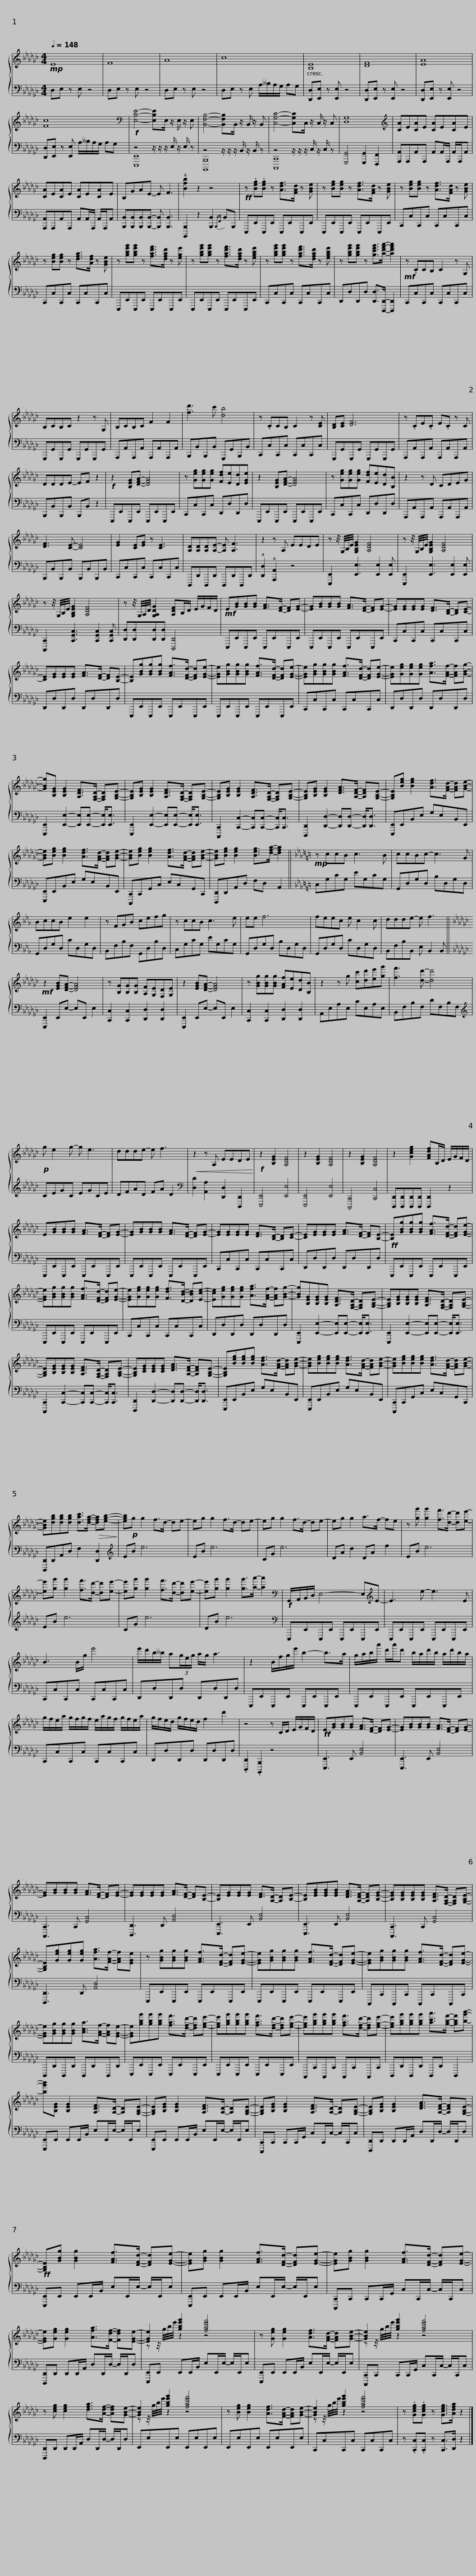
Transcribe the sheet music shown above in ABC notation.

X:1
%%score { ( 1 4 ) | ( 2 3 ) }
L:1/8
Q:1/4=148
M:4/4
I:linebreak $
K:Gb
V:1 treble
V:4 treble
V:2 bass
V:3 bass
V:1
!mp! E8 | F8 | A8 | c8 | [B,E]8 | %5
 [DF]8 |$ [EA]8 | [Fc]8 |[K:bass]!f! [E,B,E]4- [E,B,E]E,/ z/ E,/ z/ E, | [B,,F,B,]4- [B,,F,B,]B,,/ z/ B,,/ z/ B,, |$ %10
 [C,G,C]4- [C,G,C]C,/ z/ C,/ z/ C, | [D,G,]8 |[K:treble] [CA]E[CA]E [CA]E[CA]E | [CA]E[CA]E [CA]E[CA]E |$ B,GAE- E F3 | %15
 !^![Bfb]2 z2 z4 |!ff! z .[Beg].[Beg] z [Adf]>[FAd] z [GBe] | z [Beg][Beg] z [Adf]>[FAd] z [GBe] |$ z [Beg][Beg] z [Adf]>[FAd] z [GBe] | z [Beg][Beg] z [dfa]>[Adf] z [GBe] | %20
 z [gbe'g'][gbe'g'] z [fad'f']>[dfad'] z [ege'] | z [gbe'g'][gbe'g'] z [fad'f']>[dfad'] z [egbe'] |$ z [gbe'g'][gbe'g'] z [fad'f']>[dfad'] z [egbe'] | z [gbe'g'][gbe'g'] z [gc'e'g']>[ad'f'a']- [ad'f'a']2 |!mf! z .CCB, C2 z G, | %25
 B,CB,C z2 z G, |$ B,CB,C F2 F2 | [fd']3 c' [db]4 | z .CCB, C2 z [CE] | [B,D][CE] [DF]6 |$ %30
 z .CE.C E.C z C | DDDE- EF z2 |!f! z2 [B,EG][DFA]- [DFA]4 | z [Geg][Geg][Geg] [Fdf][Ee][Dd][EGe] |$ z2 [B,EG][DFA]- [DFA]4 | %35
 z [Geg][Geg][Geg] [Fdf][Ee][Dd][B,B] | z2 z D CDEG | [DF]3 [CE]- [CE]4 |$ [EG]2 [CE][EG] z [CE]3 | [A,D][A,D][A,D][A,E]- [A,E] [A,F]3 | %40
 z2 z A, EEDE | z z/4 G,/4B,/4E/4 [G,B,EG]2 [A,DF]4 |$ z z/4 G,/4B,/4E/4 [G,B,EG]2 [A,DF]4 | z z/4 G,/4B,/4E/4 [G,B,EG]2 [A,DF]4 | z z/4 G,/4A,/4D/4 [G,A,DG]2 [A,DF]B,/D/ E/G/F/D/ |$ %45
!mf! E[GB][GB][GB] [FA]>[DF]- [DF][EG]- | [EG][GB][GB][GB] [FA]>[DF]- [DF][EG]- | [EG][EG][EG][EG] [DF]>[B,D]- [B,D][CE]- | [CE][EG][EG][EG] [FA]>[DF]- [DF][B,E]- |$ [B,E][GBg][GBg][GBg] [FAf]>[DFd]- [DFd][EGe]- | %50
 [EGe][GBg][GBg][GBg] [FAf]>[DFd]- [DFd][EGe]- | [EGe][GBg][GBg][GBg] [FAf]>[DFd]- [DFd][EGe]- | [EGe][Geg][Geg][Geg] [Afa]>[FAf]- [FAf][GBg]- |$ [GBg][B,EG] [B,EG]2 [A,DF]>[F,A,D]- [F,A,D][G,B,E]- | [G,B,E][B,EG] [B,EG]2 [A,DF]>[F,A,D]- [F,A,D][G,B,E]- | %55
 [G,B,E][B,EG] [B,EG]2 [A,DF]>[F,A,D]- [F,A,D][G,B,E]- |$ [G,B,E][B,EG] [B,EG]2 [DFA]>[A,DF]- [A,DF][G,B,E]- | [G,B,E][Beg] [Beg]2 [Adf]>[FAd]- [FAd][GBe]- | [GBe][Beg] [Beg]2 [Adf]>[FAd]- [FAd][GBe]- | [GBe][Beg] [Beg]2 [Adf]>[FAd]- [FAd][GBe]- |$ %60
 [GBe][Beg] [Beg]2 [Beg]>[dfa]- [dfa]2 ||[K:Eb]!mp! z ccB c3 B | ccBc- c3 G | BccB e2 e2 | z FGB cefg |$ %65
 z ccB c3 e | ee f6 | feec e c2 c | ddde- e f3 ||[K:Gb]!mf! z2 [EGB][DFA]- [DFA]4 |$ %70
 z [B,G][B,G][B,G] [A,F][G,E][F,D][G,E] | z2 [EGB][DFA]- [DFA]4 | z [GBg][GBg][GBg] [FAf][Ee][Dd][B,B] | z2 z g [cc'][dd'][ee'][gg'] |$ [ff']3 [dd']- [dd']4 | %75
!p! g e2 g- g e3 | ddde- e f3 |!<(! z2 z A, EEDE!<)! |!f! z2 [B,EG]2 [A,DF]4 | z2 [B,EG]2 [A,DF]4 |$ %80
 z2 [B,EG]2 [A,DF]4 | z2 [Gceg]2 [FAdf]B,/D/ E/G/F/D/ | E[GB][GB][GB] [FA]>[DF]- [DF][EG]- | [EG][GB][GB][GB] [FA]>[DF]- [DF][EG]- |$ [EG][EG][EG][EG] [DF]>[B,D]- [B,D][CE]- | %85
 [CE][EG][EG][EG] [FA]>[DF]- [DF][B,E]- |!ff! [B,E][GBg][GBg][GBg] [FAf]>[DFd]- [DFd][EGe]- | [EGe][GBg][GBg][GBg] [FAf]>[DFd]- [DFd][EGe]- |$ [EGe][Geg][Geg][Geg] [Fdf]>[DBd]- [DBd][Ece]- | [Ece][Geg][Geg][Geg] [Afa]>[FAf]- [FAf][GBg]- | %90
 [GBg][B,EG][B,EG][B,EG] [A,DF]>[F,A,D]- [F,A,D][G,B,E]- |$ [G,B,E][B,EG][B,EG][B,EG] [A,DF]>[F,A,D]- [F,A,D][G,B,E]- | [G,B,E][B,EG][B,EG][B,EG] [A,DF]>[F,A,D]- [F,A,D][G,B,E]- | [G,B,E][CEG][CEG][CEG] [DFA]>[A,DF]- [A,DF][G,B,E]- |$ [G,B,E][Beg][Beg][Beg] [Adf]>[FAd]- [FAd][GBe]- | %95
 [GBe][Beg][Beg][Beg] [Adf]>[FAd]- [FAd][GBe]- | [GBe][Beg][Beg][Beg] [Adf]>[FAd]- [FAd][GBe]- | [GBe][dgb][dgb][dgb] [dac']>[dfa]-!>(! [dfa][egb]-!>)! |$ [egb]!p!g g2 f>d- de- | eg g2 f>d- de- | %100
 eg g2 f>d- de- | eg g2 a>f- fe | z [gg'] [gg']2 [ff']>[dd']- [dd'][ee']- |$ [ee'][gg'] [gg']2 [ff']>[dd']- [dd'][ee']- | [ee'][gg'] [gg']2 [ff']>[dd']- [dd'][ee']- | %105
 [ee'][gg'] [gg']2 [gg']>[aa']- [aa']2 |[K:bass]!f! G,,/A,,/B,,/D,/ E,4- E,[K:treble]E- |$ E3 e- e3 E | B3 B/g/ e'4 | e'/d'/b/__b/ a(3g/e/g/ a/g/ a3 |$ %110
 z2 B/f/g/e'/ b2- b>a | g/a/b/a'/ d'/a'/d' b/a/d'/b/ a/d'/b/a/ |$ g/f/e/a/ g/f/g/f/ e/a/g/f/ g/f/e/a/ | g/f/e/d/ g/f/e/d/ f2 d'2 | z4 z C/D/ E/G/F/D/ |$ %115
!ff! E[GB][GB][GB] [FA]>[DF]- [DF][EG]- | [EG][GB][GB][GB] [FA]>[DF]- [DF][EG]- | [EG][GB][GB][GB] [FA]>[DF]- [DF][EG]- | [EG][EG][EG][EG] [FA]>[DF]- [DF][B,E]- |$ [B,E][EG][EG][EG] [DF]>[A,D]- [A,D][B,E]- | %120
 [B,E][EGB][EGB][EGB] [DFA]>[A,DF]- [A,DF][B,EG]- | [B,EG][B,EG][B,EG][B,EG] [A,DF]>[F,A,D]- [F,A,D][G,B,E]- | [G,B,E][Geg][Geg][Geg] [Afa]>[FAf]- [FAf][EGe] |$ z [GBg][GBg][GBg] [FAf]>[DFd]- [DFd][EGe]- | [EGe][GBg][GBg][GBg] [FAf]>[DFd]- [DFd][EGe]- | %125
 [EGe][GBg][GBg][GBg] [FAf]>[DFd]- [DFd][EGe]- |$ [EGe][GBg][GBg][GBg] [Aca]>[FAf]- [FAf][EGe]- | [EGe][gbg'][gbg'][gbg'] [faf']>[dfd']- [dfd'][ege']- | [ege'][gbg'][gbg'][gbg'] [faf']>[dfd']- [dfd'][ege']- |$ [ege'][gbg'][gbg'][gbg'] [faf']>[dfd']- [dfd'][ege']- | %130
 [ege'][gbg'][gbg'][gbg'] [ac'a']>[gbf']- [gbf'][bg'b']- | [bg'b'][B,EG] [B,EG]2 [A,DF]>[A,D]- [A,D][G,B,E]- |$ [G,B,E][B,EG] [B,EG]2 [A,DF]>[A,D]- [A,D][G,B,E]- | [G,B,E][B,EG] [B,EG]2 [A,DF]>[A,D]- [A,D][G,B,E]- | [G,B,E][B,EG] [B,EG]2 [DFA]>[A,DF]- [A,DF][G,B,E]- |$ %135
!ff! [G,B,E][GBg] [GBg]2 [FAf]>[DFd]- [DFd][EGe]- | [EGe][GBg] [GBg]2 [FAf]>[DFd]- [DFd][EGe]- | [EGe][GBg] [GBg]2 [FAf]>[DFd]- [DFd][EGe]- |$ [EGe][Geg] [Geg]2 [Afa]>[Fdf]- [Fdf][EGe]- | [EGe]2 [gbe'g']2 [fad'f']4 | %140
 z [Geg] [Geg]2 [Adf]>[FAd]- [FAd][GBe]- |$ [GBe]2 [gbe'g']2 [fad'f']4 | z [ceg] [ceg]2 [dfa]>[Adf]- [Adf][GBe]- | [GBe]2 [gbe'g']2 [fad'f']4 |$ z [Beg] [Beg]2 [Adf]>[FAd]- [FAd][GBe]- | %145
 [GBe]2 [gbe'g']2 [fad'f']4 | z .[Gceg].[Gceg] z [Gceg]>[Adfa] z2 |] %147
V:2
 D,E, z E, z4 | D,E, z E, z4 | D,E, z E, z4 | D,E, z E, A,/__B,/A,/G,/ A,G, | [D,,D,][E,,E,] z [E,,E,] z4 | %5
 [D,,D,][E,,E,] z [E,,E,] z4 |$ [D,,D,][E,,E,] z [E,,E,] z4 | [D,,D,][E,,E,] z [E,,E,] A,/__B,/A,/G,/ A,G, | z4 z/ z/ z/ E,/ z/ E,/ z | z4 z/ z/ z/ B,,/ z/ B,,/ z |$ %10
 z4 z/ z/ z/ C,/ z/ C,/ z | [G,,,G,,]4 [G,,,G,,]2 [F,,,F,,]2 | [A,,,A,,]A,,,A,,A,,, A,,A,,/A,,,/ A,,/A,,,/A,, | [A,,,A,,]A,,,A,,A,,, A,,A,,/A,,,/ A,,/A,,,/A,, |$ [B,,,B,,][B,,,B,,][B,,,B,,][B,,,B,,]- [B,,,B,,] [B,,,B,,]3 | %15
 [B,,,,B,,,]2 z2 [B,,,B,,]2{B,,,F,,} B,,B,,, | E,,,E,,E,,,E,, E,,,E,,E,,,E,, | E,,,E,,E,,,E,, E,,,E,,E,,,E,, |$ C,,C,C,,C, C,,C,C,,C, | C,,C,C,,C, C,,C,C,,C, | %20
 E,,,E,,E,,,E,, E,,,E,,E,,,E,, | E,,,E,,E,,,E,, E,,,E,,E,,,E,, |$ C,,C,C,,C, C,,C,C,,C, | D,,D,D,,D, [D,,D,]>[D,,,D,,]- [D,,,D,,]2 | C,,C,C,,C, C,,C,C,,C, | %25
 G,,,G,,G,,,G,, G,,,G,,G,,,G,, |$ A,,,A,,A,,,A,, A,,,A,,A,,,A,, | B,,,B,,B,,,B,, G,,,G,,B,,,B,, | C,,C,C,,C, C,,C,C,,C, | G,,,G,,G,,,G,, G,,,G,,G,,,G,, |$ %30
 A,,,A,,A,,,A,, A,,,A,,A,,,A,, | B,,,B,,B,,,B,, B,,,B,, z2 | E,,,E,,E,,,E,, E,,,E,,E,,,E,, | C,,C,C,,C, D,,D,D,,D, |$ E,,,E,,E,,,E,, E,,,E,,E,,,E,, | %35
 C,,C,C,,C, D,,D,D,,D, | A,,,A,,A,,,A,, A,,,A,,A,,,A,, | B,,,B,,B,,,B,, B,,,B,,B,,,B,, |$ C,,C,C,,C, C,,C,C,,C, | D,,,D,,D,,,D,, D,,,D,,D,,,D,, | %40
 !^![D,,D,]2 !^![A,,,A,,]2 z4 | [E,,,E,,]2 [E,,E,]3 [E,,E,]2 [E,,E,] |$ [E,,,E,,]2 [E,,E,]3 [E,,E,]2 [E,,E,] | [C,,,C,,]2 [C,,G,,C,]3 [C,,G,,C,]2 [C,,G,,C,] | [D,,D,][D,,D,][D,,D,][D,,D,] [D,,,D,,]4 |$ %45
 E,,,E,,E,,,E,, E,,,E,,E,,,E,, | E,,,E,,E,,,E,, E,,,E,,E,,,E,, | C,,C,C,,C, C,,C,C,,C, | D,,D,D,,D, D,,D,D,,D, |$ E,,,E,,E,,,E,, E,,,E,,E,,,E,, | %50
 E,,,E,,E,,,E,, E,,,E,,E,,,E,, | C,,C,C,,C, C,,C,C,,C, | D,,D,D,,D, D,,D,D,,D, |$ [E,,,E,,]2 [E,,E,]2- [E,,E,][E,,E,]- [E,,E,]<[E,,E,] | [E,,,E,,]2 [E,,E,]2- [E,,E,][E,,E,]- [E,,E,]<[E,,E,] | %55
 [C,,,C,,]2 [C,,C,]2- [C,,C,][C,,C,]- [C,,C,]<[C,,C,] |$ [D,,,D,,]2 [D,,D,]2- [D,,D,][D,,D,]- [D,,D,]<[D,,D,] | [E,,,E,,]E,,B,,E, G,E,B,,E,, | [E,,,E,,]E,,B,,E, G,E,B,,E,, | [C,,,C,,]C,,G,,C, E,C,G,,C,, |$ %60
 [D,,,D,,]D,,A,,D, F,D, A,,2 ||[K:Eb] C,G,CG, EG,CG, | G,,D,G,D, B,D,G,D, | G,,D,G,D, CD,G,D, | B,,F,B,F, G,,D,B,D, |$ %65
 C,G,CG, EG,CG, | G,,D,G,D, B,D,G,D, | G,,D,G,D, CD,G,D, | B,,F,B,B,, E, B,,2 B,, ||[K:Gb] [E,,,E,,]2 E,,E,- E,E,, E,2 |$ %70
 [C,,C,]2 [C,,C,]2 [D,,D,]2 [D,,D,]2 | [E,,,E,,]2 E,,E,- E,E,, E,2 | [C,,C,]2 [C,,C,]2 [D,,D,]2 [D,,D,]2 | A,,E,A,E, CE,A,E, |$ B,,F,B,F, DF,B,F, | %75
[K:treble] CEGC EGCE | DFAD FA D2 |[K:bass] [D,D]2 [A,,A,]2 [D,,D,]2 [D,,,D,,]2 | [E,,,E,,]4 [E,,E,]4 | [E,,,E,,]4 [E,,E,]4 |$ %80
 [C,,,C,,]4 [C,,C,]4 | [D,,,D,,][D,,,D,,][D,,,D,,][D,,,D,,] [D,,,D,,]2 z2 | E,,,E,,E,,,E,, E,,,E,,E,,,E,, | E,,,E,,E,,,E,, E,,,E,,E,,,E,, |$ C,,C,C,,C, C,,C,C,,C, | %85
 D,,D,D,,D, D,,D,D,,D, | E,,,E,,E,,,E,, E,,,E,,E,,,E,, | E,,,E,,E,,,E,, E,,,E,,E,,,E,, |$ C,,C,C,,C, C,,C,C,,C, | D,,D,D,,D, D,,D,D,,D, | %90
 [E,,,E,,]2 [E,,E,]2- [E,,E,][E,,E,]- [E,,E,]<[E,,E,] |$ [E,,,E,,]2 [E,,E,]2- [E,,E,][E,,E,]- [E,,E,]<[E,,E,] | [C,,,C,,]2 [C,,C,]2- [C,,C,][C,,C,]- [C,,C,]<[C,,C,] | [D,,,D,,]2 [D,,D,]2- [D,,D,][D,,D,]- [D,,D,]<[D,,D,] |$ [E,,,E,,]E,,B,,E, G,E,B,,E,, | %95
 [E,,,E,,]E,,B,,E, G,E,B,,E,, | [C,,,C,,]C,,G,,C, E,C,G,,C,, | [D,,,D,,]D,,A,,D, F,2 [D,,D,]2 |$[K:treble] EB e6 | EB e6 | %100
 CG e6 | DA d2 DA f2 | EB e6 |$ EB e6 | CG e6 | %105
 DB e6 |[K:bass] E,,,E,,E,,,E,, E,,,E,,E,,,E,, |$ E,,,E,,E,,,E,, E,,,E,,E,,,E,, | C,,C,C,,C, C,,C,C,,C, | D,,D,D,,D, D,,D,D,,D, |$ %110
 E,,,E,,E,,,E,, E,,,E,,E,,,E,, | E,,,E,,E,,,E,, E,,,E,,E,,,E,, |$ C,,C,C,,C, C,,C,C,,C, | D,,D,D,,D, D,,D,D,,D, | .[D,,,D,,]2 .[B,,,,B,,,]2 z4 |$ %115
 [E,,,E,,]3 E,, [B,,E,]4 | [E,,,E,,]3 E,, [B,,E,]4 | [C,,,C,,]3 C,, [G,,C,]4 | [D,,,D,,]3 D,, [A,,D,]4 |$ [E,,,E,,]3 E,, [B,,E,]4 | %120
 [E,,,E,,]3 E,, [B,,E,]4 | [C,,,C,,]3 C,, [G,,C,]4 | [D,,,D,,]3 D,, [A,,D,]4 |$ E,,,E,,E,,,E,, E,,,E,,E,,,E,, | E,,,E,,E,,,E,, E,,,E,,E,,,E,, | %125
 C,,,C,,C,,,C,, C,,,C,,C,,,C,, |$ D,,,D,,D,,,D,, D,,,D,,D,,,D,, | E,,,E,,E,,,E,, E,,,E,,E,,,E,, | E,,,E,,E,,,E,, E,,,E,,E,,,E,, |$ C,,,C,,C,,,C,, C,,,C,,C,,,C,, | %130
 D,,,D,,D,,,D,, D,,,D,, D,,,2 | [E,,,E,,]E,, E,,E,,/B,,/ E,E,,/E,/- E,/E,,/E, |$ [E,,,E,,]E,, E,,E,,/B,,/ E,E,,/E,/- E,/E,,/E, | [C,,,C,,]C,, C,,C,,/G,,/ C,C,,/C,/- C,/C,,/C, | [D,,,D,,]D,, D,,D,,/A,,/ D,D,,/D,/- D,/D,,/D, |$ %135
 [E,,,E,,]E,, E,,E,,/B,,/ E,E,,/E,/- E,/E,,/E, | [E,,,E,,]E,, E,,E,,/B,,/ E,E,,/E,/- E,/E,,/E, | [C,,,C,,]C,, C,,C,,/G,,/ C,C,,/C,/- C,/C,,/C, |$ [D,,,D,,]D,, D,,D,,/A,,/ D,D,,/D,/- D,/D,,/D, | [E,,,E,,]E,, E,,E,,/B,,/ E,E,,/E,/- E,/E,,/E, | %140
 [E,,,E,,]E,, E,,E,,/B,,/ E,E,,/E,/- E,/E,,/E, |$ [C,,,C,,]C,, C,,C,,/G,,/ C,C,,/C,/- C,/C,,/C, | [D,,,D,,]D,, D,,D,,/A,,/ D,D,,/D,/- D,/D,,/D, | E,,E,E,,E, E,,E,E,,E, |$ E,,E,E,,E, E,,E,E,,E, | %145
 C,,C,C,,C, C,,C,C,,C, | z .[C,,C,].[C,,C,] z [C,,C,]>[D,,D,] z2 |] %147
V:3
 x8 | x8 | x8 | x8 | x8 | %5
 x8 |$ x8 | x8 | [E,,,E,,]8 | [B,,,,B,,,]8 |$ %10
 [C,,,C,,]8 | x8 | x8 | x8 |$ x8 | %15
 x8 | x8 | x8 |$ x8 | x8 | %20
 x8 | x8 |$ x8 | x8 | x8 | %25
 x8 |$ x8 | x8 | x8 | x8 |$ %30
 x8 | x8 | x8 | x8 |$ x8 | %35
 x8 | x8 | x8 |$ x8 | x8 | %40
 x8 | x8 |$ x8 | x8 | x8 |$ %45
 x8 | x8 | x8 | x8 |$ x8 | %50
 x8 | x8 | x8 |$ x8 | x8 | %55
 x8 |$ x8 | x8 | x8 | x8 |$ %60
 x8 ||[K:Eb] x8 | x8 | x8 | x8 |$ %65
 x8 | x8 | x8 | x8 ||[K:Gb] x8 |$ %70
 x8 | x8 | x8 | x8 |$ x8 | %75
[K:treble] x8 | x8 |[K:bass] x8 | x8 | x8 |$ %80
 x8 | x8 | x8 | x8 |$ x8 | %85
 x8 | x8 | x8 |$ x8 | x8 | %90
 x8 |$ x8 | x8 | x8 |$ x8 | %95
 x8 | x8 | x8 |$[K:treble] x8 | x8 | %100
 x8 | x8 | x8 |$ x8 | x8 | %105
 x8 |[K:bass] x8 |$ x8 | x8 | x8 |$ %110
 x8 | x8 |$ x8 | x8 | x8 |$ %115
 x8 | x8 | x8 | x8 |$ x8 | %120
 x8 | x8 | x8 |$ x8 | x8 | %125
 x8 |$ x8 | x8 | x8 |$ x8 | %130
 x8 | x8 |$ x8 | x8 | x8 |$ %135
 x8 | x8 | x8 |$ x8 | x8 | %140
 x8 |$ x8 | x8 | x8 |$ x8 | %145
 x8 | x8 |] %147
V:4
 x8 | x8 | x8 | x8 | x8 | %5
 x8 |$ x8 | x8 |[K:bass] x8 | x8 |$ %10
 x8 | x8 |[K:treble] x8 | x8 |$ x8 | %15
 x8 | x8 | x8 |$ x8 | x8 | %20
 x8 | x8 |$ x8 | x8 | x8 | %25
 x8 |$ x8 | x8 | x8 | x8 |$ %30
 x8 | x8 | x8 | x8 |$ x8 | %35
 x8 | x8 | x8 |$ x8 | x8 | %40
 x8 | x8 |$ x8 | x8 | x8 |$ %45
 x8 | x8 | x8 | x8 |$ x8 | %50
 x8 | x8 | x8 |$ x8 | x8 | %55
 x8 |$ x8 | x8 | x8 | x8 |$ %60
 x8 ||[K:Eb] x8 | x8 | x8 | x8 |$ %65
 x8 | x8 | x8 | x8 ||[K:Gb] x8 |$ %70
 x8 | x8 | x8 | x8 |$ x8 | %75
 x8 | x8 | x8 | x8 | x8 |$ %80
 x8 | x8 | x8 | x8 |$ x8 | %85
 x8 | x8 | x8 |$ x8 | x8 | %90
 x8 |$ x8 | x8 | x8 |$ x8 | %95
 x8 | x8 | x8 |$ x8 | x8 | %100
 x8 | x8 | x8 |$ x8 | x8 | %105
 x8 |[K:bass] x7[K:treble] x |$ x8 | x8 | x8 |$ %110
 x8 | x8 |$ x8 | x8 | x8 |$ %115
 x8 | x8 | x8 | x8 |$ x8 | %120
 x8 | x8 | x8 |$ x8 | x8 | %125
 x8 |$ x8 | x8 | x8 |$ x8 | %130
 x8 | x8 |$ x8 | x8 | x8 |$ %135
 x8 | x8 | x8 |$ x8 | z z/4 g/4b/4e'/4 z2 z4 | %140
 x8 |$ z z/4 g/4b/4e'/4 z2 z4 | x8 | z z/4 g/4b/4e'/4 z2 z4 |$ x8 | %145
 z z/4 g/4b/4e'/4 z2 z4 | x8 |] %147
